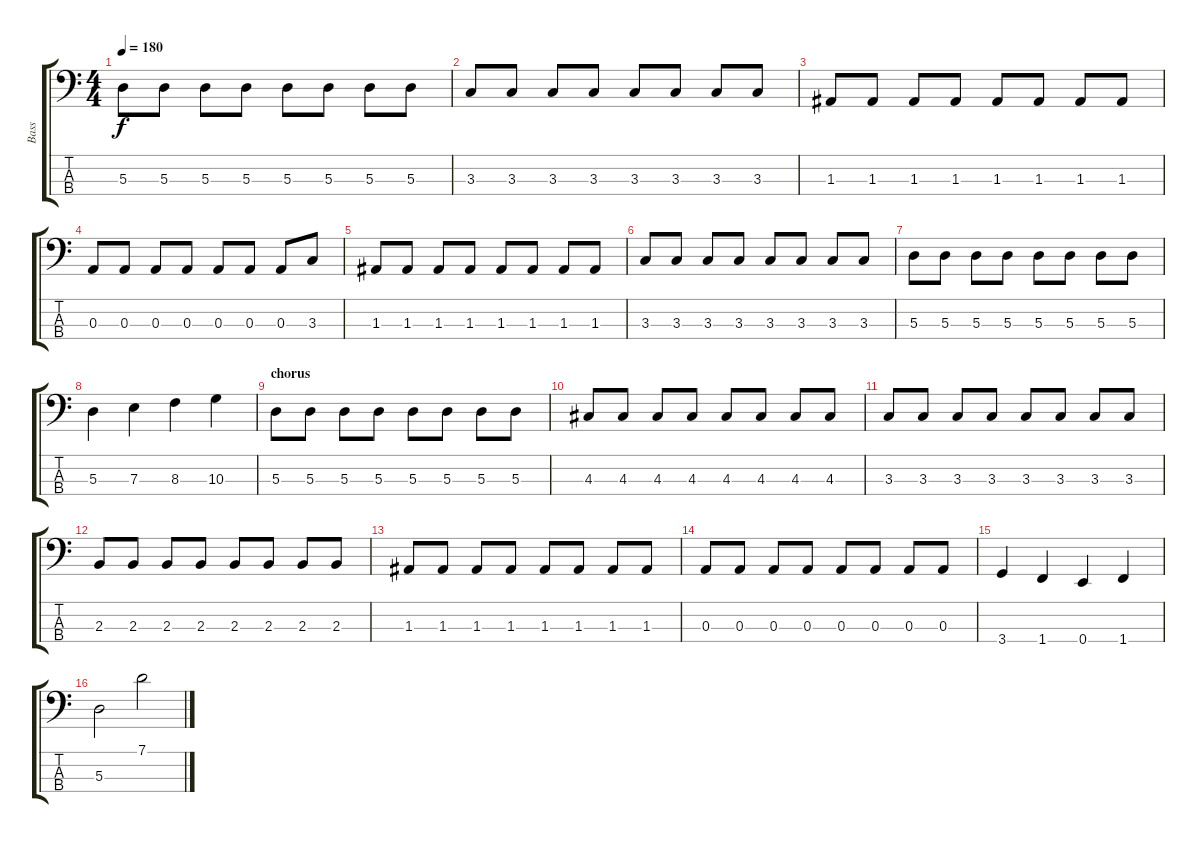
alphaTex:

\track ("Bass" "Bass") {instrument electricbassfinger}
\staff {score tabs}
\tuning (G2 D2 A1 E1) {hide}
\ts (4 4)
\tempo 180
\clef f4
\ks c
5.3.8{dy f} 5.3.8 5.3.8 5.3.8 5.3.8 5.3.8 5.3.8 5.3.8 |
3.3.8 3.3.8 3.3.8 3.3.8 3.3.8 3.3.8 3.3.8 3.3.8 |
1.3.8 1.3.8 1.3.8 1.3.8 1.3.8 1.3.8 1.3.8 1.3.8 |
0.3.8 0.3.8 0.3.8 0.3.8 0.3.8 0.3.8 0.3.8 3.3.8 |
1.3.8 1.3.8 1.3.8 1.3.8 1.3.8 1.3.8 1.3.8 1.3.8 |
3.3.8 3.3.8 3.3.8 3.3.8 3.3.8 3.3.8 3.3.8 3.3.8 |
5.3.8 5.3.8 5.3.8 5.3.8 5.3.8 5.3.8 5.3.8 5.3.8 |
5.3.4 7.3.4 8.3.4 10.3.4 |
\section ("" "chorus")
5.3.8 5.3.8 5.3.8 5.3.8 5.3.8 5.3.8 5.3.8 5.3.8 |
4.3.8 4.3.8 4.3.8 4.3.8 4.3.8 4.3.8 4.3.8 4.3.8 |
3.3.8 3.3.8 3.3.8 3.3.8 3.3.8 3.3.8 3.3.8 3.3.8 |
2.3.8 2.3.8 2.3.8 2.3.8 2.3.8 2.3.8 2.3.8 2.3.8 |
1.3.8 1.3.8 1.3.8 1.3.8 1.3.8 1.3.8 1.3.8 1.3.8 |
0.3.8 0.3.8 0.3.8 0.3.8 0.3.8 0.3.8 0.3.8 0.3.8 |
3.4.4 1.4.4 0.4.4 1.4.4 |
5.3.2 7.1.2
